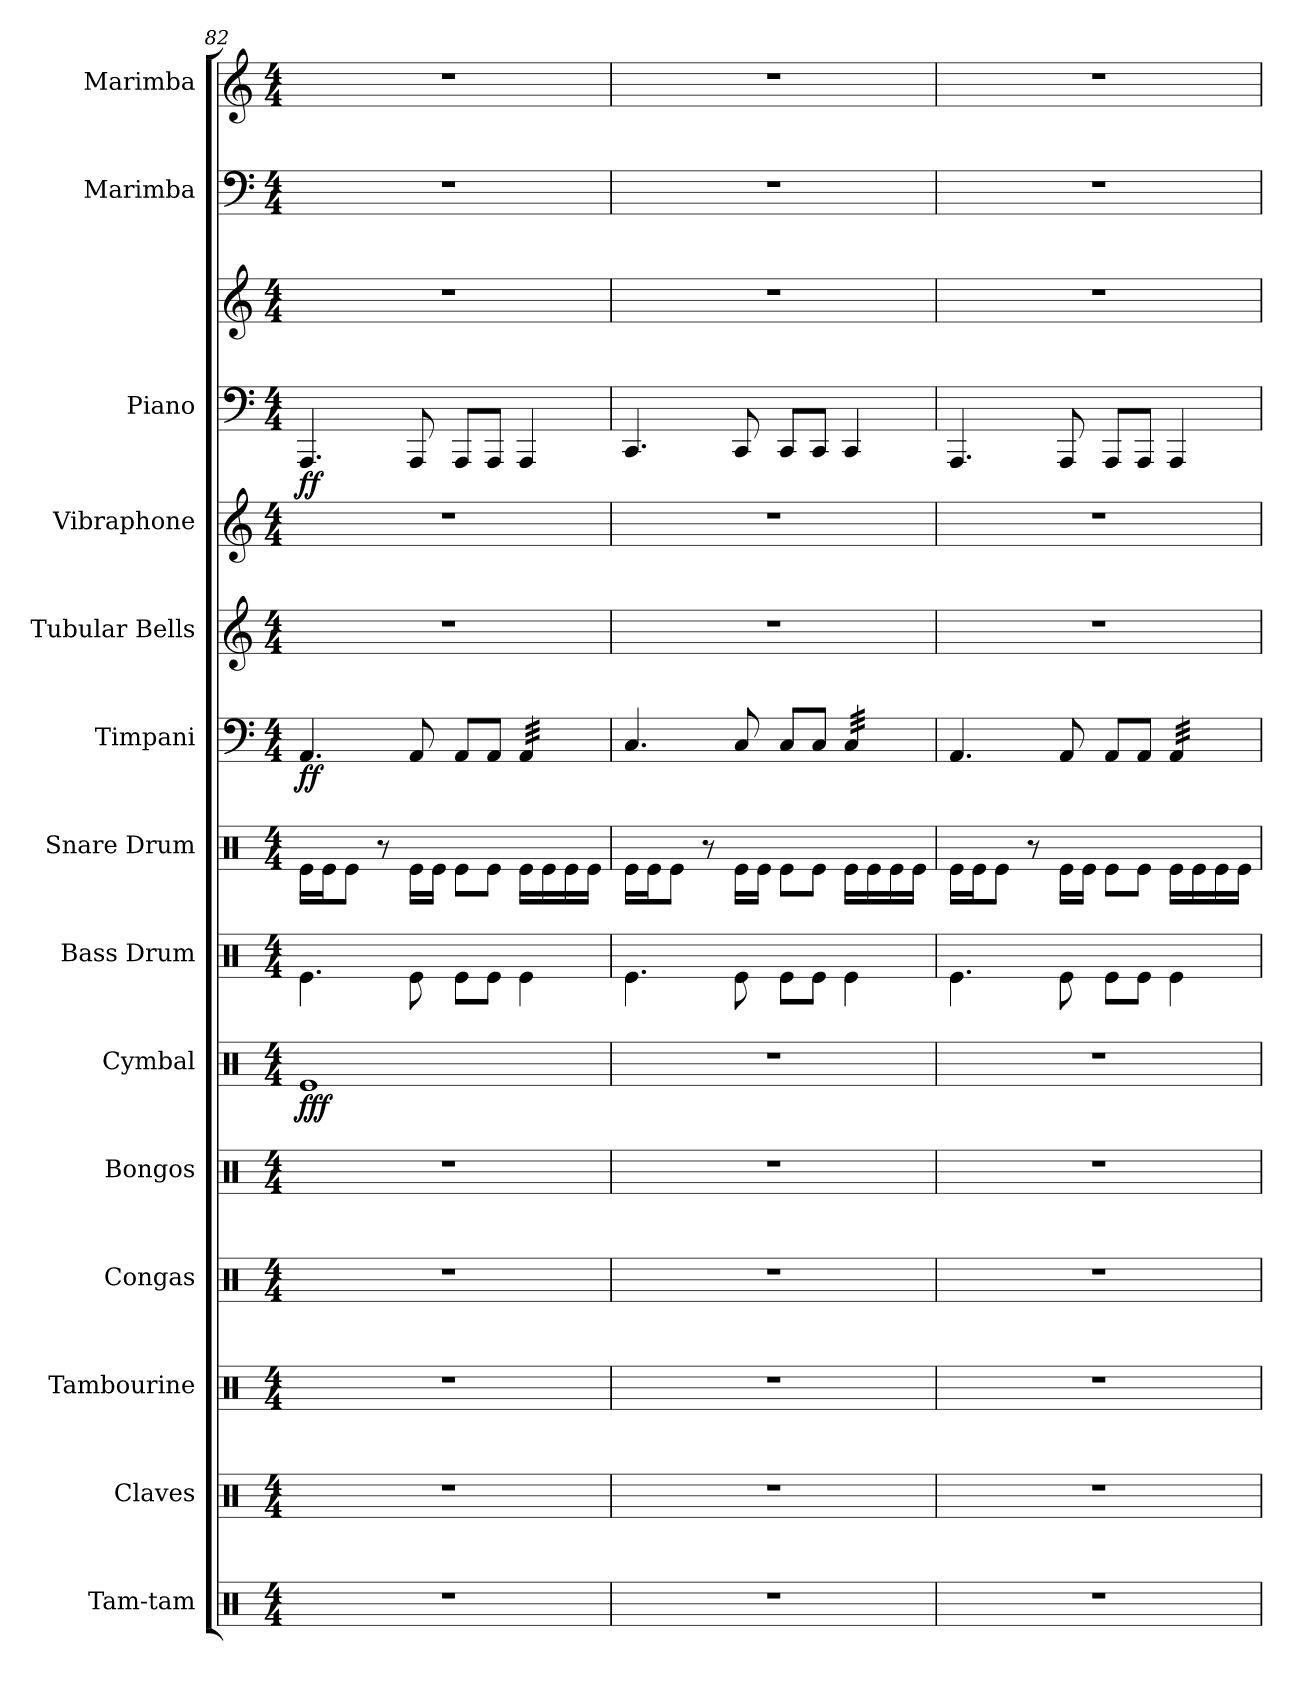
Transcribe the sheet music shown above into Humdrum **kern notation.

**kern	**kern	**kern	**kern	**kern	**kern	**dynam	**kern	**kern	**kern	**dynam	**kern	**kern	**kern	**kern	**dynam	**kern	**kern
*part14	*part13	*part12	*part11	*part10	*part9	*part9	*part8	*part7	*part6	*part6	*part5	*part4	*part3	*part3	*part3	*part2	*part1
*staff15	*staff14	*staff13	*staff12	*staff11	*staff10	*staff10	*staff9	*staff8	*staff7	*staff7	*staff6	*staff5	*staff4	*staff3	*staff3/4	*staff2	*staff1
*I"Tam-tam	*I"Claves	*I"Tambourine	*I"Congas	*I"Bongos	*I"Cymbal	*	*I"Bass Drum	*I"Snare Drum	*I"Timpani	*	*I"Tubular Bells	*I"Vibraphone	*I"Piano	*	*	*I"Marimba	*I"Marimba
*I'Tam-tam	*I'Clv.	*I'Tamb.	*I'Co.	*I'Bo.	*I'Cym.	*	*I'B. Dr.	*I'Sn. Dr.	*I'Timp.	*	*I'Tu. Be.	*I'Vib.	*I'Pno.	*	*	*I'Mrm.	*I'Mrm.
*clefX	*clefX	*clefX	*clefX	*clefX	*clefX	*	*clefX	*clefX	*clefF4	*	*clefG2	*clefG2	*clefF4	*clefG2	*	*clefF4	*clefG2
*k[]	*k[]	*k[]	*k[]	*k[]	*k[]	*	*k[]	*k[]	*k[]	*	*k[]	*k[]	*k[]	*k[]	*	*k[]	*k[]
*M4/4	*M4/4	*M4/4	*M4/4	*M4/4	*M4/4	*	*M4/4	*M4/4	*M4/4	*	*M4/4	*M4/4	*M4/4	*M4/4	*	*M4/4	*M4/4
=82	=82	=82	=82	=82	=82	=82	=82	=82	=82	=82	=82	=82	=82	=82	=82	=82	=82
!	!	!	!	!	!	!LO:DY:b	!	!	!	!LO:DY:b	!	!	!	!	!LO:DY:b=2	!	!
1r	1r	1r	1r	1r	1Re	fff	4.Re\	16Re\LL	4.AA/	ff	1r	1r	4.AAA/	1r	ff	1r	1r
.	.	.	.	.	.	.	.	16Re\J	.	.	.	.	.	.	.	.	.
.	.	.	.	.	.	.	.	8Re\J	.	.	.	.	.	.	.	.	.
.	.	.	.	.	.	.	.	8r	.	.	.	.	.	.	.	.	.
.	.	.	.	.	.	.	8Re\	16Re\LL	8AA/	.	.	.	8AAA/	.	.	.	.
.	.	.	.	.	.	.	.	16Re\JJ	.	.	.	.	.	.	.	.	.
.	.	.	.	.	.	.	8Re\L	8Re\L	8AA/L	.	.	.	8AAA/L	.	.	.	.
.	.	.	.	.	.	.	8Re\J	8Re\J	8AA/J	.	.	.	8AAA/J	.	.	.	.
*	*	*	*	*	*	*	*	*	*tremolo	*	*	*	*	*	*	*	*
.	.	.	.	.	.	.	4Re\	16Re\LL	32AA/LLL	.	.	.	4AAA/	.	.	.	.
.	.	.	.	.	.	.	.	.	32AA/	.	.	.	.	.	.	.	.
.	.	.	.	.	.	.	.	16Re\	32AA/	.	.	.	.	.	.	.	.
.	.	.	.	.	.	.	.	.	32AA/	.	.	.	.	.	.	.	.
.	.	.	.	.	.	.	.	16Re\	32AA/	.	.	.	.	.	.	.	.
.	.	.	.	.	.	.	.	.	32AA/	.	.	.	.	.	.	.	.
.	.	.	.	.	.	.	.	16Re\JJ	32AA/	.	.	.	.	.	.	.	.
.	.	.	.	.	.	.	.	.	32AA/JJJ	.	.	.	.	.	.	.	.
*	*	*	*	*	*	*	*	*	*Xtremolo	*	*	*	*	*	*	*	*
!!LO:PB:g=z
=83	=83	=83	=83	=83	=83	=83	=83	=83	=83	=83	=83	=83	=83	=83	=83	=83	=83
1r	1r	1r	1r	1r	1r	.	4.Re\	16Re\LL	4.C/	.	1r	1r	4.CC/	1r	.	1r	1r
.	.	.	.	.	.	.	.	16Re\J	.	.	.	.	.	.	.	.	.
.	.	.	.	.	.	.	.	8Re\J	.	.	.	.	.	.	.	.	.
.	.	.	.	.	.	.	.	8r	.	.	.	.	.	.	.	.	.
.	.	.	.	.	.	.	8Re\	16Re\LL	8C/	.	.	.	8CC/	.	.	.	.
.	.	.	.	.	.	.	.	16Re\JJ	.	.	.	.	.	.	.	.	.
.	.	.	.	.	.	.	8Re\L	8Re\L	8C/L	.	.	.	8CC/L	.	.	.	.
.	.	.	.	.	.	.	8Re\J	8Re\J	8C/J	.	.	.	8CC/J	.	.	.	.
*	*	*	*	*	*	*	*	*	*tremolo	*	*	*	*	*	*	*	*
.	.	.	.	.	.	.	4Re\	16Re\LL	32C/LLL	.	.	.	4CC/	.	.	.	.
.	.	.	.	.	.	.	.	.	32C/	.	.	.	.	.	.	.	.
.	.	.	.	.	.	.	.	16Re\	32C/	.	.	.	.	.	.	.	.
.	.	.	.	.	.	.	.	.	32C/	.	.	.	.	.	.	.	.
.	.	.	.	.	.	.	.	16Re\	32C/	.	.	.	.	.	.	.	.
.	.	.	.	.	.	.	.	.	32C/	.	.	.	.	.	.	.	.
.	.	.	.	.	.	.	.	16Re\JJ	32C/	.	.	.	.	.	.	.	.
.	.	.	.	.	.	.	.	.	32C/JJJ	.	.	.	.	.	.	.	.
*	*	*	*	*	*	*	*	*	*Xtremolo	*	*	*	*	*	*	*	*
=84	=84	=84	=84	=84	=84	=84	=84	=84	=84	=84	=84	=84	=84	=84	=84	=84	=84
1r	1r	1r	1r	1r	1r	.	4.Re\	16Re\LL	4.AA/	.	1r	1r	4.AAA/	1r	.	1r	1r
.	.	.	.	.	.	.	.	16Re\J	.	.	.	.	.	.	.	.	.
.	.	.	.	.	.	.	.	8Re\J	.	.	.	.	.	.	.	.	.
.	.	.	.	.	.	.	.	8r	.	.	.	.	.	.	.	.	.
.	.	.	.	.	.	.	8Re\	16Re\LL	8AA/	.	.	.	8AAA/	.	.	.	.
.	.	.	.	.	.	.	.	16Re\JJ	.	.	.	.	.	.	.	.	.
.	.	.	.	.	.	.	8Re\L	8Re\L	8AA/L	.	.	.	8AAA/L	.	.	.	.
.	.	.	.	.	.	.	8Re\J	8Re\J	8AA/J	.	.	.	8AAA/J	.	.	.	.
*	*	*	*	*	*	*	*	*	*tremolo	*	*	*	*	*	*	*	*
.	.	.	.	.	.	.	4Re\	16Re\LL	32AA/LLL	.	.	.	4AAA/	.	.	.	.
.	.	.	.	.	.	.	.	.	32AA/	.	.	.	.	.	.	.	.
.	.	.	.	.	.	.	.	16Re\	32AA/	.	.	.	.	.	.	.	.
.	.	.	.	.	.	.	.	.	32AA/	.	.	.	.	.	.	.	.
.	.	.	.	.	.	.	.	16Re\	32AA/	.	.	.	.	.	.	.	.
.	.	.	.	.	.	.	.	.	32AA/	.	.	.	.	.	.	.	.
.	.	.	.	.	.	.	.	16Re\JJ	32AA/	.	.	.	.	.	.	.	.
.	.	.	.	.	.	.	.	.	32AA/JJJ	.	.	.	.	.	.	.	.
*	*	*	*	*	*	*	*	*	*Xtremolo	*	*	*	*	*	*	*	*
=	=	=	=	=	=	=	=	=	=	=	=	=	=	=	=	=	=
*-	*-	*-	*-	*-	*-	*-	*-	*-	*-	*-	*-	*-	*-	*-	*-	*-	*-
